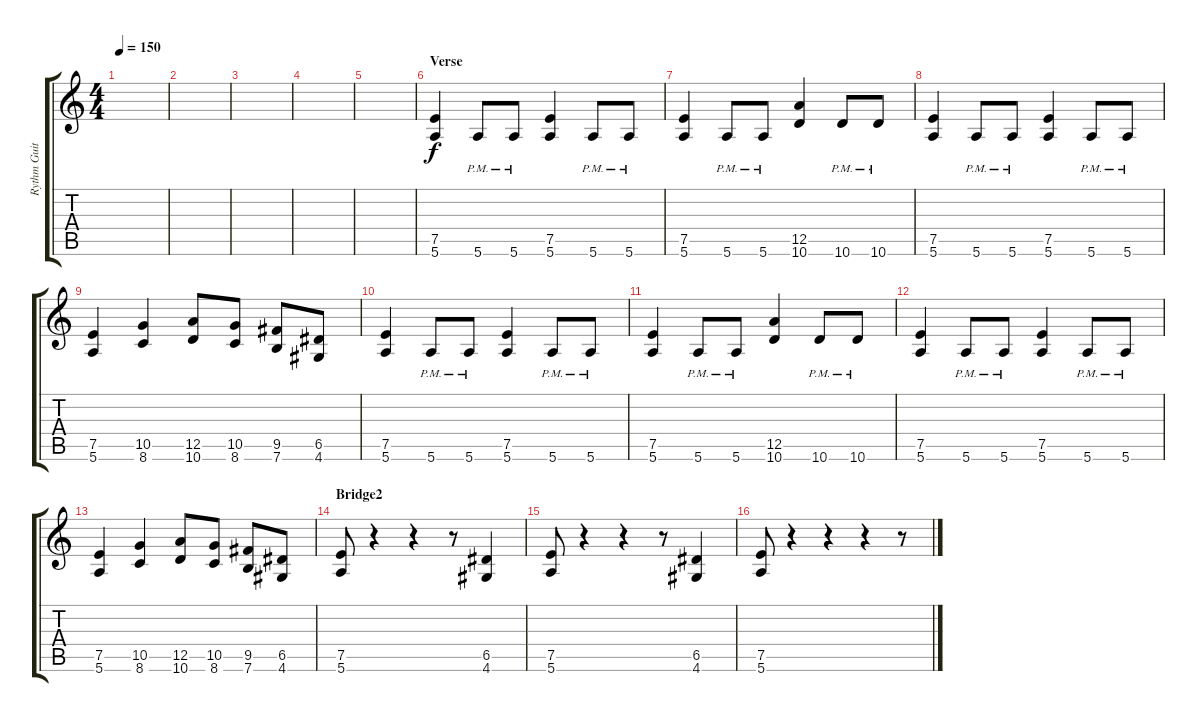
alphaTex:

\track ("Rythm Guitar / K!M" "Rythm Guit") {instrument distortionguitar}
\staff {score tabs}
\tuning (E4 B3 G3 D3 A2 E2) {hide}
\ts (4 4)
\tempo 150
\clef g2
\ks c
|
|
|
|
|
\section ("" "Verse")
(7.5 5.6).4 5.6{pm}.8 5.6{pm}.8 (7.5 5.6).4 5.6{pm}.8 5.6{pm}.8 |
(7.5 5.6).4 5.6{pm}.8 5.6{pm}.8 (12.5 10.6).4 10.6{pm}.8 10.6{pm}.8 |
(7.5 5.6).4 5.6{pm}.8 5.6{pm}.8 (7.5 5.6).4 5.6{pm}.8 5.6{pm}.8 |
(7.5 5.6).4 (10.5 8.6).4 (12.5 10.6).8 (10.5 8.6).8 (9.5 7.6).8 (6.5 4.6).8 |
(7.5 5.6).4 5.6{pm}.8 5.6{pm}.8 (7.5 5.6).4 5.6{pm}.8 5.6{pm}.8 |
(7.5 5.6).4 5.6{pm}.8 5.6{pm}.8 (12.5 10.6).4 10.6{pm}.8 10.6{pm}.8 |
(7.5 5.6).4 5.6{pm}.8 5.6{pm}.8 (7.5 5.6).4 5.6{pm}.8 5.6{pm}.8 |
(7.5 5.6).4 (10.5 8.6).4 (12.5 10.6).8 (10.5 8.6).8 (9.5 7.6).8 (6.5 4.6).8 |
\section ("" "Bridge2")
(7.5 5.6).8 r.4 r.4 r.8 (6.5 4.6).4 |
(7.5 5.6).8 r.4 r.4 r.8 (6.5 4.6).4 |
(7.5 5.6).8 r.4 r.4 r.4 r.8
